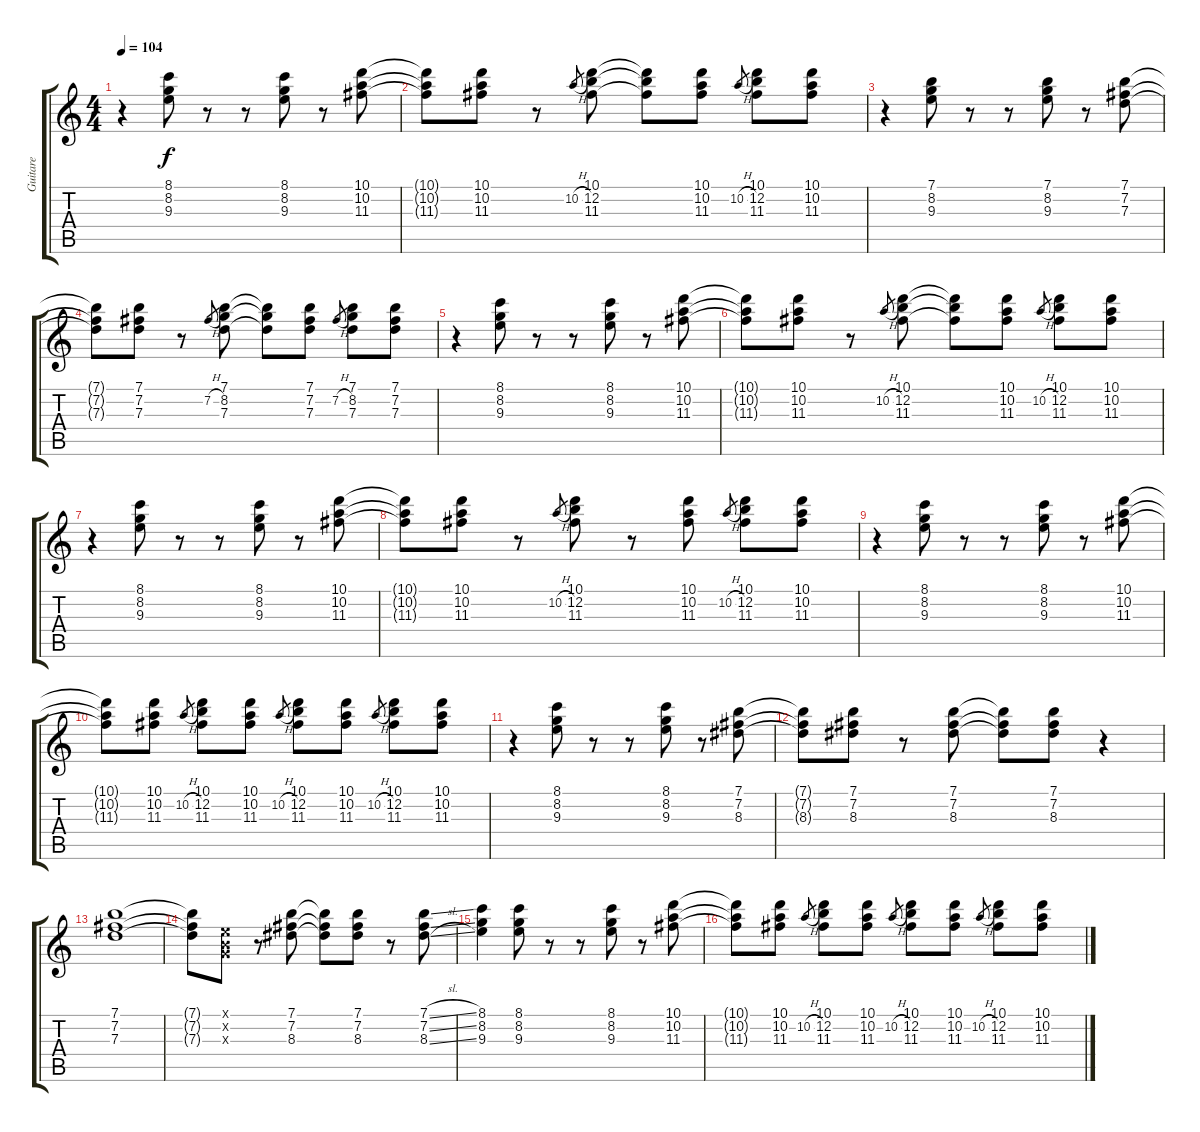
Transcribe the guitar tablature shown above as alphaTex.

\track ("Guitare" "Guitare") {instrument electricguitarmuted}
\staff {score tabs}
\tuning (E4 B3 G3 D3 A2 E2) {hide}
\ts (4 4)
\tempo 104
\clef g2
\ks c
r.4{dy f} (8.1 8.2 9.3).8 r.8 r.8 (8.1 8.2 9.3).8 r.8 (10.1 10.2 11.3).8 |
(10.1{t} 10.2{t} 11.3{t}).8 (10.1 10.2 11.3).8 r.8 10.2{h}.8{gr} (10.1 12.2 11.3).8 (10.1{t} 12.2{t} 11.3{t}).8 (10.1 10.2 11.3).8 10.2{h}.8{gr} (10.1 12.2 11.3).8 (10.1 10.2 11.3).8 |
r.4 (7.1 8.2 9.3).8 r.8 r.8 (7.1 8.2 9.3).8 r.8 (7.1 7.2 7.3).8 |
(7.1{t} 7.2{t} 7.3{t}).8 (7.1 7.2 7.3).8 r.8 7.2{h}.8{gr} (7.1 8.2 7.3).8 (7.1{t} 8.2{t} 7.3{t}).8 (7.1 7.2 7.3).8 7.2{h}.8{gr} (7.1 8.2 7.3).8 (7.1 7.2 7.3).8 |
r.4 (8.1 8.2 9.3).8 r.8 r.8 (8.1 8.2 9.3).8 r.8 (10.1 10.2 11.3).8 |
(10.1{t} 10.2{t} 11.3{t}).8 (10.1 10.2 11.3).8 r.8 10.2{h}.8{gr} (10.1 12.2 11.3).8 (10.1{t} 12.2{t} 11.3{t}).8 (10.1 10.2 11.3).8 10.2{h}.8{gr} (10.1 12.2 11.3).8 (10.1 10.2 11.3).8 |
r.4 (8.1 8.2 9.3).8 r.8 r.8 (8.1 8.2 9.3).8 r.8 (10.1 10.2 11.3).8 |
(10.1{t} 10.2{t} 11.3{t}).8 (10.1 10.2 11.3).8 r.8 10.2{h}.8{gr} (10.1 12.2 11.3).8 r.8 (10.1 10.2 11.3).8 10.2{h}.8{gr} (10.1 12.2 11.3).8 (10.1 10.2 11.3).8 |
r.4 (8.1 8.2 9.3).8 r.8 r.8 (8.1 8.2 9.3).8 r.8 (10.1 10.2 11.3).8 |
(10.1{t} 10.2{t} 11.3{t}).8 (10.1 10.2 11.3).8 10.2{h}.8{gr} (10.1 12.2 11.3).8 (10.1 10.2 11.3).8 10.2{h}.8{gr} (10.1 12.2 11.3).8 (10.1 10.2 11.3).8 10.2{h}.8{gr} (10.1 12.2 11.3).8 (10.1 10.2 11.3).8 |
r.4 (8.1 8.2 9.3).8 r.8 r.8 (8.1 8.2 9.3).8 r.8 (7.1 7.2 8.3).8 |
(7.1{t} 7.2{t} 8.3{t}).8 (7.1 7.2 8.3).8 r.8 (7.1 7.2 8.3).8 (7.1{t} 7.2{t} 8.3{t}).8 (7.1 7.2 8.3).8 r.4 |
(7.1 7.2 7.3).1 |
(7.1{t} 7.2{t} 7.3{t}).8 (0.1{x} 0.2{x} 0.3{x}).8 r.8 (7.1 7.2 8.3).8 (7.1{t} 7.2{t} 8.3{t}).8 (7.1 7.2 8.3).8 r.8 (7.1{sl} 7.2{sl} 8.3{sl}).8 |
(8.1 8.2 9.3).4 (8.1 8.2 9.3).8 r.8 r.8 (8.1 8.2 9.3).8 r.8 (10.1 10.2 11.3).8 |
(10.1{t} 10.2{t} 11.3{t}).8 (10.1 10.2 11.3).8 10.2{h}.8{gr} (10.1 12.2 11.3).8 (10.1 10.2 11.3).8 10.2{h}.8{gr} (10.1 12.2 11.3).8 (10.1 10.2 11.3).8 10.2{h}.8{gr} (10.1 12.2 11.3).8 (10.1 10.2 11.3).8
